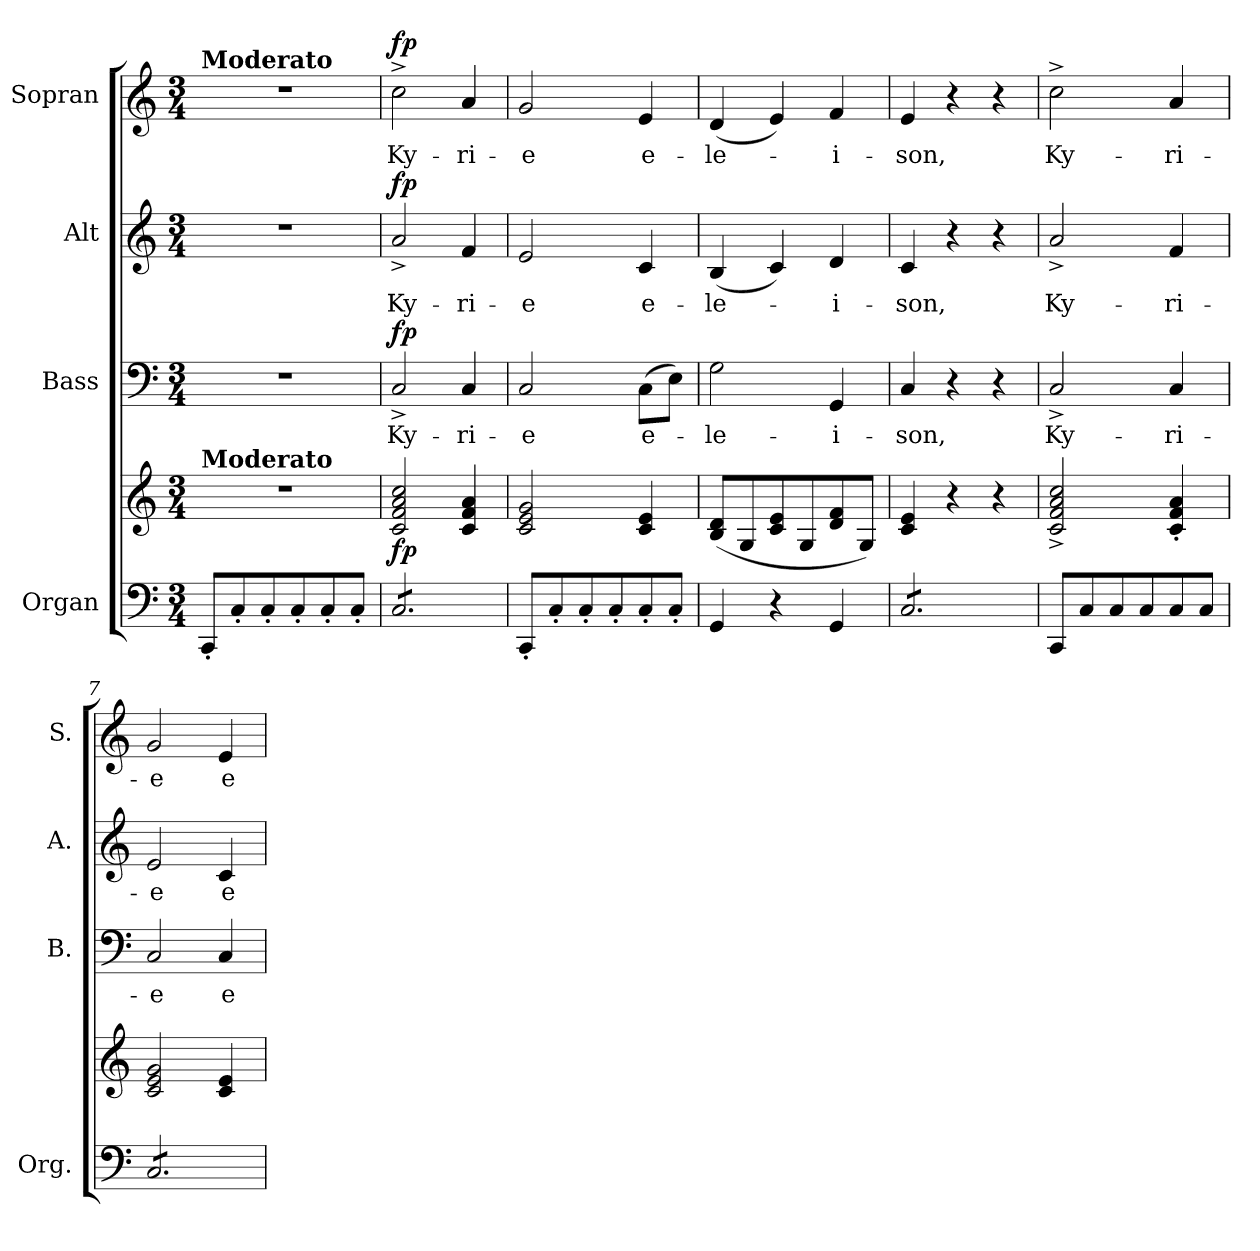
**kern	**kern	**dynam	**kern	**text	**dynam	**kern	**text	**dynam	**kern	**text	**dynam
*part4	*part4	*part4	*part3	*part3	*part3	*part2	*part2	*part2	*part1	*part1	*part1
*staff5	*staff4	*staff4/5	*staff3	*staff3	*staff3	*staff2	*staff2	*staff2	*staff1	*staff1	*staff1
*I"Organ	*	*	*I"Bass	*	*	*I"Alt	*	*	*I"Sopran	*	*
*I'Org.	*	*	*I'B.	*	*	*I'A.	*	*	*I'S.	*	*
!!LO:PB:g=z
*clefF4	*clefG2	*	*clefF4	*	*	*clefG2	*	*	*clefG2	*	*
*k[]	*k[]	*	*k[]	*	*	*k[]	*	*	*k[]	*	*
*C:	*C:	*	*C:	*	*	*C:	*	*	*C:	*	*
*M3/4	*M3/4	*	*M3/4	*	*	*M3/4	*	*	*M3/4	*	*
*MM100	*MM100	*	*MM100	*	*	*MM100	*	*	*MM100	*	*
=1	=1	=1	=1	=1	=1	=1	=1	=1	=1	=1	=1
!	!	!	!	!	!	!	!	!	!LO:TX:a:B:t=Moderato	!	!
!	!LO:TX:a:B:t=Moderato	!	!	!	!	!	!	!	!	!	!
!	!LO:N:vis=1	!	!LO:N:vis=1	!	!	!LO:N:vis=1	!	!	!LO:N:vis=1	!	!
8CC'i/L	2.r	.	2.r	.	.	2.r	.	.	2.r	.	.
8C'i/	.	.	.	.	.	.	.	.	.	.	.
8C'i/	.	.	.	.	.	.	.	.	.	.	.
8C'i/	.	.	.	.	.	.	.	.	.	.	.
8C'i/	.	.	.	.	.	.	.	.	.	.	.
8C'i/J	.	.	.	.	.	.	.	.	.	.	.
=2	=2	=2	=2	=2	=2	=2	=2	=2	=2	=2	=2
!	!	!	!	!LO:LY:b:color=#000000	!	!	!	!	!	!	!
!	!	!	!	!	!	!	!LO:LY:b:color=#000000	!	!	!	!
!	!	!	!	!	!	!	!	!	!	!LO:LY:b:color=#000000	!
*tremolo	*	*	*	*	*	*	*	*	*	*	*
8Ci/L	2ci/ 2fi 2ai 2cci	fp	2C^i/	Ky-	fp	2a^i/	Ky-	fp	2cc^i\	Ky-	fp
8Ci/	.	.	.	.	.	.	.	.	.	.	.
8Ci/	.	.	.	.	.	.	.	.	.	.	.
8Ci/	.	.	.	.	.	.	.	.	.	.	.
!	!	!	!	!LO:LY:b:color=#000000	!	!	!	!	!	!	!
!	!	!	!	!	!	!	!LO:LY:b:color=#000000	!	!	!	!
!	!	!	!	!	!	!	!	!	!	!LO:LY:b:color=#000000	!
8Ci/	4ci/ 4fi 4ai	.	4Ci/	-ri-	.	4fi/	-ri-	.	4ai/	-ri-	.
8Ci/J	.	.	.	.	.	.	.	.	.	.	.
*Xtremolo	*	*	*	*	*	*	*	*	*	*	*
=3	=3	=3	=3	=3	=3	=3	=3	=3	=3	=3	=3
!	!	!	!	!LO:LY:b:color=#000000	!	!	!	!	!	!	!
!	!	!	!	!	!	!	!LO:LY:b:color=#000000	!	!	!	!
!	!	!	!	!	!	!	!	!	!	!LO:LY:b:color=#000000	!
8CC'i/L	2ci/ 2ei 2gi	.	2Ci/	-e	.	2ei/	-e	.	2gi/	-e	.
8C'i/	.	.	.	.	.	.	.	.	.	.	.
8C'i/	.	.	.	.	.	.	.	.	.	.	.
8C'i/	.	.	.	.	.	.	.	.	.	.	.
!	!	!	!	!LO:LY:b:color=#000000	!	!	!	!	!	!	!
!	!	!	!	!	!	!	!LO:LY:b:color=#000000	!	!	!	!
!	!	!	!	!	!	!	!	!	!	!LO:LY:b:color=#000000	!
8C'i/	4ci/ 4ei	.	(8Ci\L	e-	.	4ci/	e-	.	4ei/	e-	.
8C'i/J	.	.	8Ei\J)	.	.	.	.	.	.	.	.
=4	=4	=4	=4	=4	=4	=4	=4	=4	=4	=4	=4
!	!	!	!	!LO:LY:b:color=#000000	!	!	!	!	!	!	!
!	!	!	!	!	!	!	!LO:LY:b:color=#000000	!	!	!	!
!	!	!	!	!	!	!	!	!	!	!LO:LY:b:color=#000000	!
4GGi/	(8Bi/ 8diL	.	2Gi\	-le-	.	(4Bi/	-le-	.	(4di/	-le-	.
.	8Gi/	.	.	.	.	.	.	.	.	.	.
4r	8ci/ 8ei	.	.	.	.	4ci/)	.	.	4ei/)	.	.
.	8Gi/	.	.	.	.	.	.	.	.	.	.
!	!	!	!	!LO:LY:b:color=#000000	!	!	!	!	!	!	!
!	!	!	!	!	!	!	!LO:LY:b:color=#000000	!	!	!	!
!	!	!	!	!	!	!	!	!	!	!LO:LY:b:color=#000000	!
4GGi/	8di/ 8fi	.	4GGi/	-i-	.	4di/	-i-	.	4fi/	-i-	.
.	8Gi/J)	.	.	.	.	.	.	.	.	.	.
=5	=5	=5	=5	=5	=5	=5	=5	=5	=5	=5	=5
!	!	!	!	!LO:LY:b:color=#000000	!	!	!	!	!	!	!
!	!	!	!	!	!	!	!LO:LY:b:color=#000000	!	!	!	!
!	!	!	!	!	!	!	!	!	!	!LO:LY:b:color=#000000	!
*tremolo	*	*	*	*	*	*	*	*	*	*	*
8Ci/L	4ci/ 4ei	.	4Ci/	-son,	.	4ci/	-son,	.	4ei/	-son,	.
8Ci/	.	.	.	.	.	.	.	.	.	.	.
8Ci/	4r	.	4r	.	.	4r	.	.	4r	.	.
8Ci/	.	.	.	.	.	.	.	.	.	.	.
8Ci/	4r	.	4r	.	.	4r	.	.	4r	.	.
8Ci/J	.	.	.	.	.	.	.	.	.	.	.
*Xtremolo	*	*	*	*	*	*	*	*	*	*	*
=6	=6	=6	=6	=6	=6	=6	=6	=6	=6	=6	=6
!	!	!	!	!LO:LY:b:color=#000000	!	!	!	!	!	!	!
!	!	!	!	!	!	!	!LO:LY:b:color=#000000	!	!	!	!
!	!	!	!	!	!	!	!	!	!	!LO:LY:b:color=#000000	!
8CCi/L	2ci/^ 2fi^ 2ai^ 2cci^	.	2C^i/	Ky-	.	2a^i/	Ky-	.	2cc^i\	Ky-	.
8Ci/	.	.	.	.	.	.	.	.	.	.	.
8Ci/	.	.	.	.	.	.	.	.	.	.	.
8Ci/	.	.	.	.	.	.	.	.	.	.	.
!	!	!	!	!LO:LY:b:color=#000000	!	!	!	!	!	!	!
!	!	!	!	!	!	!	!LO:LY:b:color=#000000	!	!	!	!
!	!	!	!	!	!	!	!	!	!	!LO:LY:b:color=#000000	!
8Ci/	4ci/' 4fi' 4ai'	.	4Ci/	-ri-	.	4fi/	-ri-	.	4ai/	-ri-	.
8Ci/J	.	.	.	.	.	.	.	.	.	.	.
=7	=7	=7	=7	=7	=7	=7	=7	=7	=7	=7	=7
!	!	!	!	!LO:LY:b:color=#000000	!	!	!	!	!	!	!
!	!	!	!	!	!	!	!LO:LY:b:color=#000000	!	!	!	!
!	!	!	!	!	!	!	!	!	!	!LO:LY:b:color=#000000	!
*tremolo	*	*	*	*	*	*	*	*	*	*	*
8Ci/L	2ci/ 2ei 2gi	.	2Ci/	-e	.	2ei/	-e	.	2gi/	-e	.
8Ci/	.	.	.	.	.	.	.	.	.	.	.
8Ci/	.	.	.	.	.	.	.	.	.	.	.
8Ci/	.	.	.	.	.	.	.	.	.	.	.
!	!	!	!	!LO:LY:b:color=#000000	!	!	!	!	!	!	!
!	!	!	!	!	!	!	!LO:LY:b:color=#000000	!	!	!	!
!	!	!	!	!	!	!	!	!	!	!LO:LY:b:color=#000000	!
8Ci/	4ci/ 4ei	.	4Ci/	e-	.	4ci/	e-	.	4ei/	e-	.
8Ci/J	.	.	.	.	.	.	.	.	.	.	.
*Xtremolo	*	*	*	*	*	*	*	*	*	*	*
=	=	=	=	=	=	=	=	=	=	=	=
*-	*-	*-	*-	*-	*-	*-	*-	*-	*-	*-	*-
